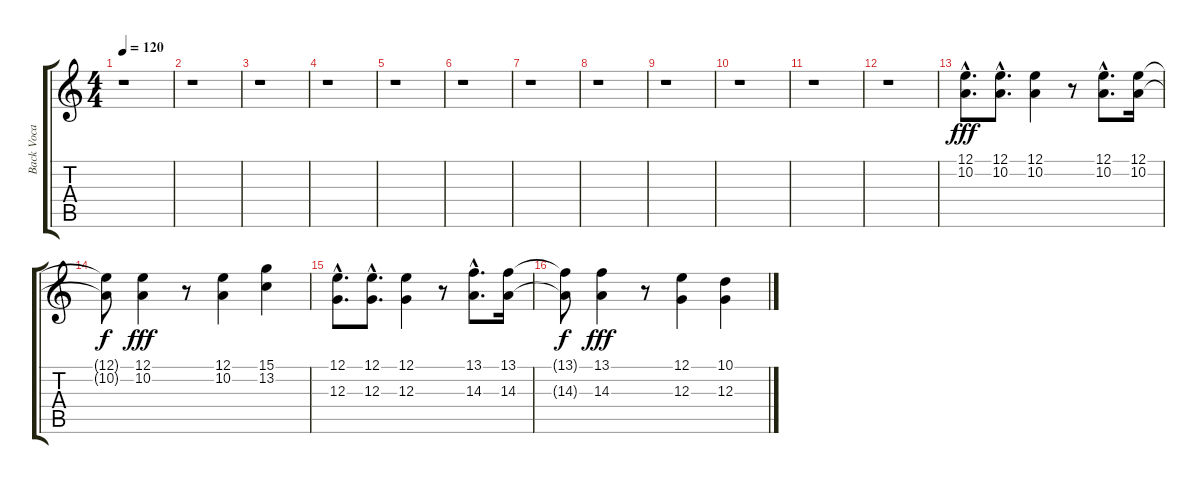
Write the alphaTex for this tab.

\track ("Back Voca" "Back Voca") {instrument choiraahs}
\staff {score tabs}
\tuning (E4 B3 G3 D3 A2 E2) {hide}
\ts (4 4)
\tempo 120
\clef g2
\ks c
r.1{dy fff} |
r.1 |
r.1 |
r.1 |
r.1 |
r.1 |
r.1 |
r.1 |
r.1 |
r.1 |
r.1 |
r.1 |
(12.1{hac} 10.2{hac}).8{d} (12.1{hac} 10.2{hac}).8{d} (12.1 10.2).4 r.8 (12.1{hac} 10.2{hac}).8{d} (12.1 10.2).16 |
(12.1{t} 10.2{t}).8{dy f} (12.1 10.2).4{dy fff} r.8 (12.1 10.2).4 (15.1 13.2).4 |
(12.1{hac} 12.3{hac}).8{d} (12.1{hac} 12.3{hac}).8{d} (12.1 12.3).4 r.8 (13.1{hac} 14.3{hac}).8{d} (13.1 14.3).16 |
(13.1{t} 14.3{t}).8{dy f} (13.1 14.3).4{dy fff} r.8 (12.1 12.3).4 (10.1 12.3).4
